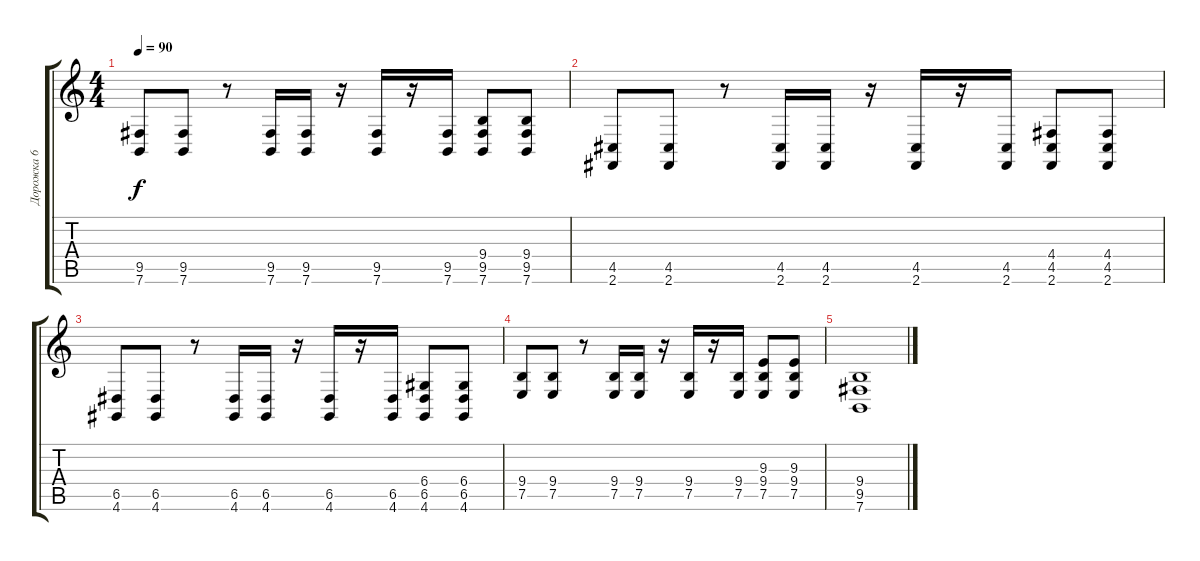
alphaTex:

\track ("Дорожка 6" "Дорожка 6") {instrument electricgrandpiano}
\staff {score tabs}
\tuning (E4 B3 G3 D3 A2 E2) {hide}
\ts (4 4)
\tempo 90
\clef g2
\ks c
(9.5 7.6).8{dy f} (9.5 7.6).8 r.8 (9.5 7.6).16 (9.5 7.6).16 r.16 (9.5 7.6).16 r.16 (9.5 7.6).16 (9.4 9.5 7.6).8 (9.4 9.5 7.6).8 |
(4.5 2.6).8 (4.5 2.6).8 r.8 (4.5 2.6).16 (4.5 2.6).16 r.16 (4.5 2.6).16 r.16 (4.5 2.6).16 (4.4 4.5 2.6).8 (4.4 4.5 2.6).8 |
(6.5 4.6).8 (6.5 4.6).8 r.8 (6.5 4.6).16 (6.5 4.6).16 r.16 (6.5 4.6).16 r.16 (6.5 4.6).16 (6.4 6.5 4.6).8 (6.4 6.5 4.6).8 |
(9.4 7.5).8 (9.4 7.5).8 r.8 (9.4 7.5).16 (9.4 7.5).16 r.16 (9.4 7.5).16 r.16 (9.4 7.5).16 (9.3 9.4 7.5).8 (9.3 9.4 7.5).8 |
(9.4 9.5 7.6).1
